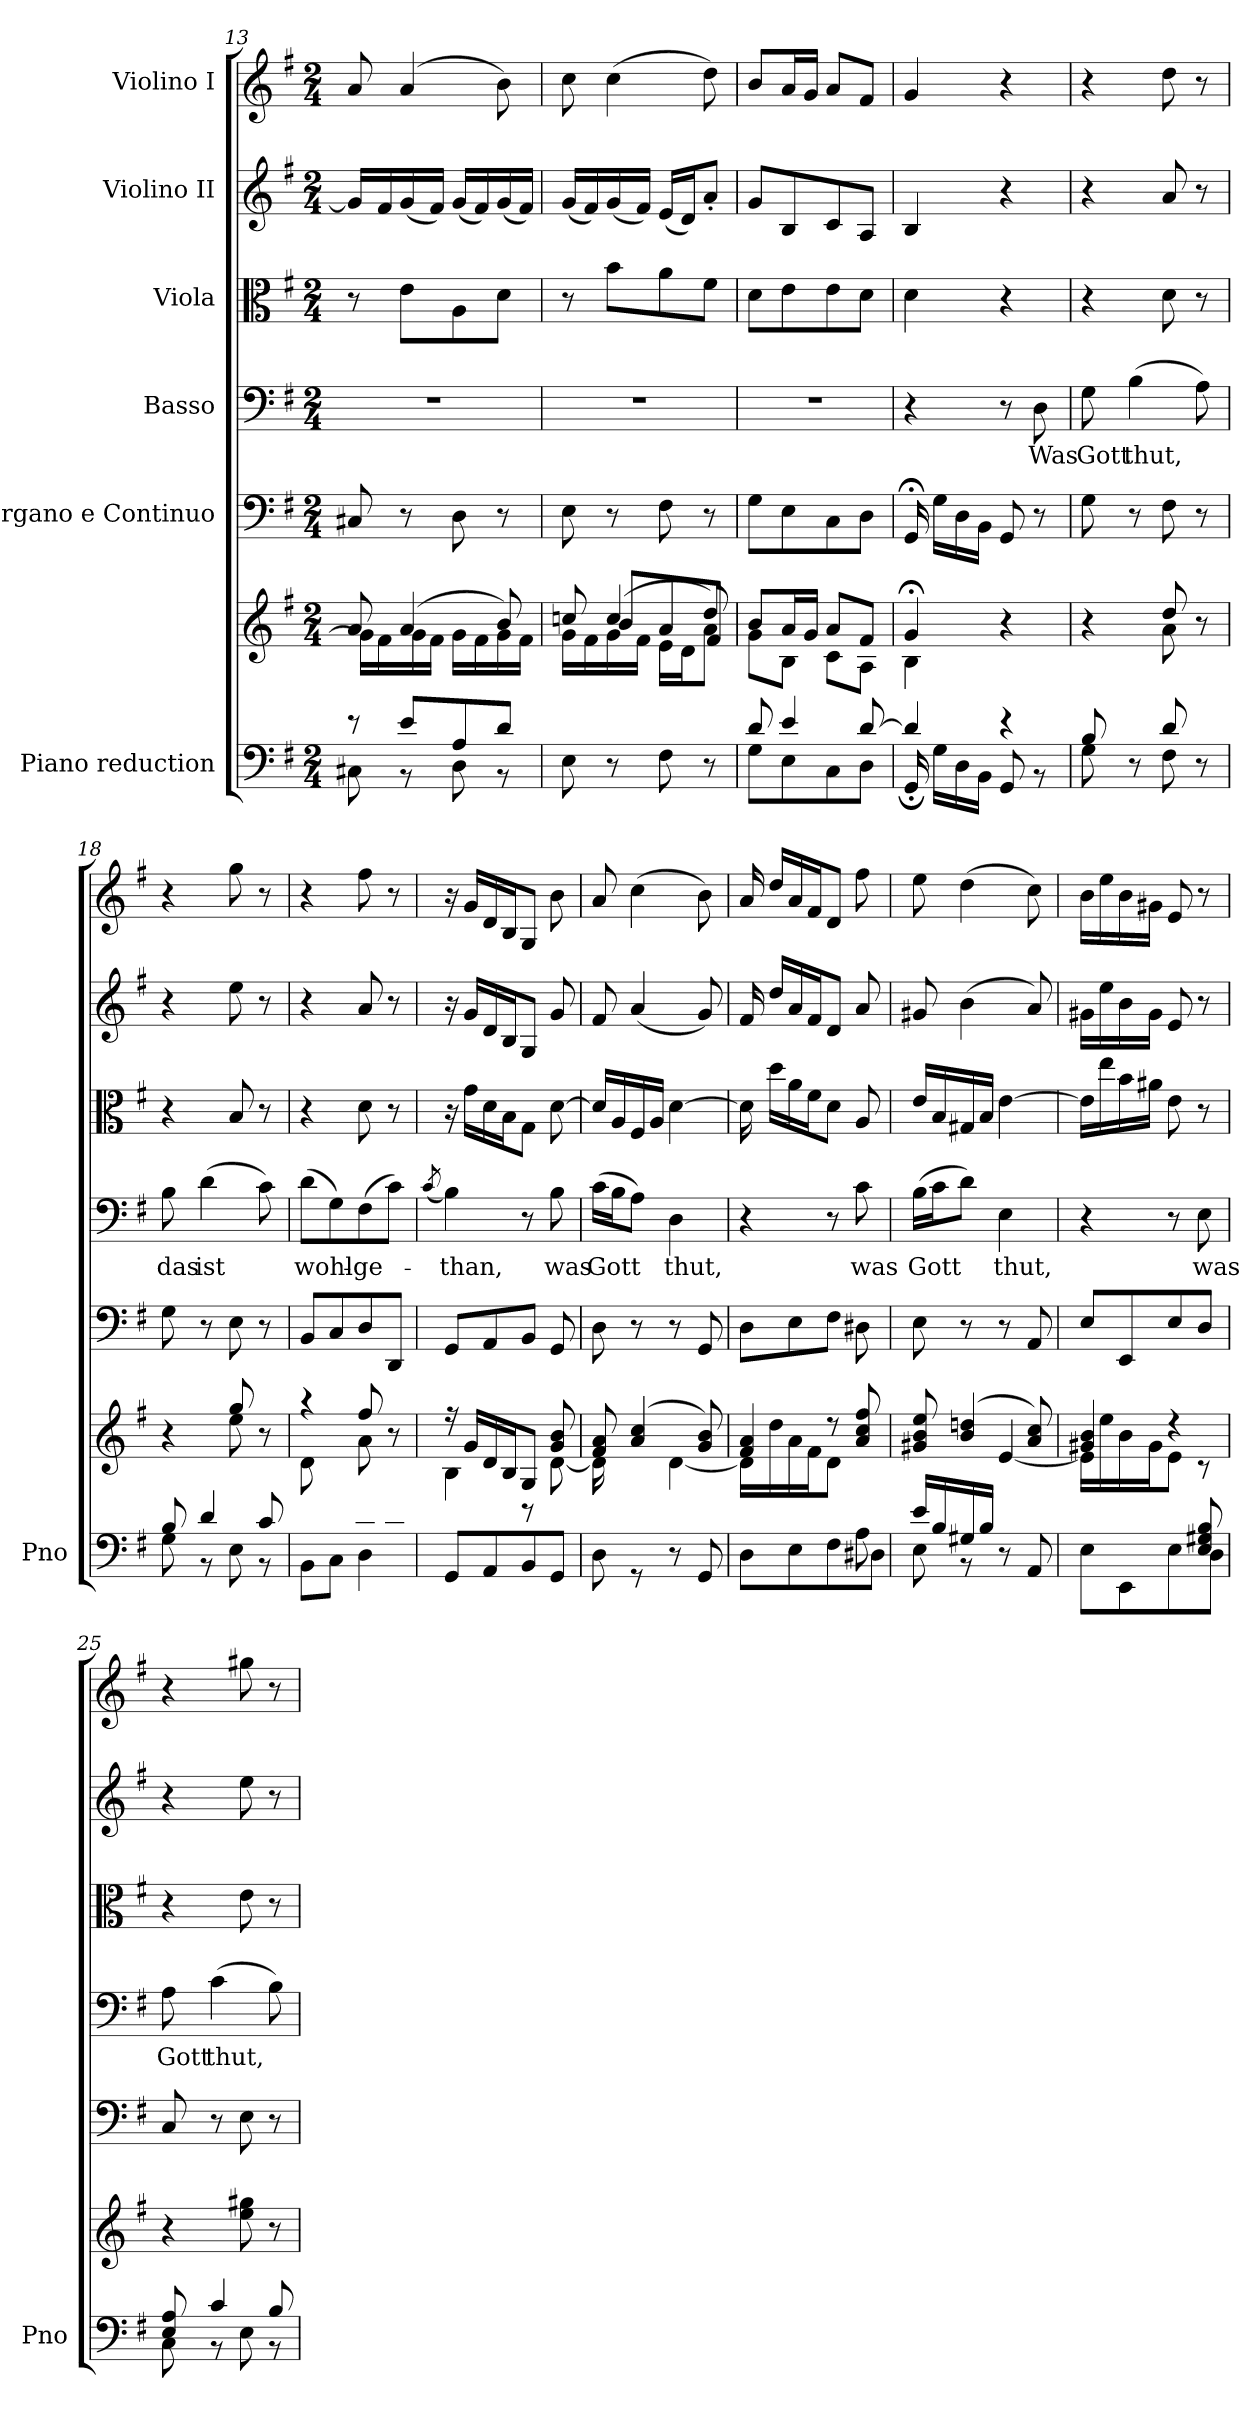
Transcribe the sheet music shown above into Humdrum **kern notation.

**kern	**kern	**kern	**kern	**text	**kern	**kern	**kern
*part6	*part6	*part5	*part4	*part4	*part3	*part2	*part1
*staff7	*staff6	*staff5	*staff4	*staff4	*staff3	*staff2	*staff1
*I"Piano reduction	*	*I"Organo e Continuo	*I"Basso	*	*I"Viola	*I"Violino II	*I"Violino I
*I'Pno	*	*	*	*	*	*	*
*clefF4	*clefG2	*clefF4	*clefF4	*	*clefC3	*clefG2	*clefG2
*k[f#]	*k[f#]	*k[f#]	*k[f#]	*	*k[f#]	*k[f#]	*k[f#]
*M2/4	*M2/4	*M2/4	*M2/4	*	*M2/4	*M2/4	*M2/4
=13	=13	=13	=13	=13	=13	=13	=13
*^	*^	*	*	*	*	*	*
8r	8C#X\	8a/	16g\LL]	8C#X/	2r	.	8r	16g/LL]	8a/
.	.	.	16f#\	.	.	.	.	16f#/	.
8e/L	8r	(4a/	16g\	8r	.	.	8e\L	(16g/	(4a/
.	.	.	16f#\JJ	.	.	.	.	16f#/JJ)	.
8A/	8D\	.	16g\LL	8D\	.	.	8A\	(16g/LL	.
.	.	.	16f#\	.	.	.	.	16f#/)	.
8d/J	8r	8b/)	16g\	8r	.	.	8d\J	(16g/	8b\)
.	.	.	16f#\JJ	.	.	.	.	16f#/JJ)	.
*v	*v	*	*	*	*	*	*	*	*
=14	=14	=14	=14	=14	=14	=14	=14	=14
*	*	*^	*	*	*	*	*	*
8E\	8ccn/	16g\LL	8ryy	8E\	2r	.	8r	(16g/LL	8cc\
.	.	16f#\	.	.	.	.	.	16f#/)	.
8r	(4cc/	16g\	8b/L	8r	.	.	8b\L	(16g/	(4cc\
.	.	16f#\JJ	.	.	.	.	.	16f#/JJ)	.
8F#\	.	16e\LL	8a/	8F#\	.	.	8a\	(16e/LL	.
.	.	16d\J	.	.	.	.	.	16d/J)	.
8r	8dd/)	8a\J	8f#/J	8r	.	.	8f#\J	8a'/J	8dd\)
*	*	*v	*v	*	*	*	*	*	*
=15	=15	=15	=15	=15	=15	=15	=15	=15
*^	*	*	*	*	*	*	*	*
8d/	8G\L	8b/L	8g\L	8G\L	2r	.	8d\L	8g/L	8b/L
4e/	8E\	16a/L	8B\J	8E\	.	.	8e\	8B/	16a/L
.	.	16g/JJ	.	.	.	.	.	.	16g/JJ
.	8C\	8a/L	8c\L	8C\	.	.	8e\	8c/	8a/L
[8d/	8D\J	8f#/J	8A\J	8D\J	.	.	8d\J	8A/J	8f#/J
=16	=16	=16	=16	=16	=16	=16	=16	=16	=16
4d/]	16GG;/	4g;</	4B\	16GG;</	4r	.	4d\	4B/	4g/
.	16G\LL	.	.	16G\LL	.	.	.	.	.
.	16D\	.	.	16D\	.	.	.	.	.
.	16BB\JJ	.	.	16BB\JJ	.	.	.	.	.
4r	8GG/	4r	4ryy	8GG/	8r	.	4r	4r	4r
!	!	!	!	!	!	!LO:LY:b	!	!	!
.	8r	.	.	8r	8D\	Was	.	.	.
=17	=17	=17	=17	=17	=17	=17	=17	=17	=17
!	!	!	!	!	!	!LO:LY:b	!	!	!
8B/	8G\	4r	4ryy	8G\	8G\	Gott	4r	4r	4r
!	!	!	!	!	!	!LO:LY:b	!	!	!
8r	8ryy	.	.	8r	(4B\	thut,	.	.	.
8d/	8F#\	8dd/	8a\	8F#\	.	.	8d\	8a/	8dd\
8r	8ryy	8r	8ryy	8r	8A\)	.	8r	8r	8r
=18	=18	=18	=18	=18	=18	=18	=18	=18	=18
!	!	!	!	!	!	!LO:LY:b	!	!	!
8B/	8G\	4r	4ryy	8G\	8B\	das	4r	4r	4r
!	!	!	!	!	!	!LO:LY:b	!	!	!
4d/	8r	.	.	8r	(4d\	ist	.	.	.
.	8E\	8gg/	8ee\	8E\	.	.	8B/	8ee\	8gg\
8c/	8r	8r	8ryy	8r	8c\)	.	8r	8r	8r
!!LO:PB:g=z
=19	=19	=19	=19	=19	=19	=19	=19	=19	=19
*	*	*	*^	*	*	*	*	*	*
!	!	!	!	!	!	!	!LO:LY:b	!	!	!
8ryy	8BB\L	4r	4ryy	8d\L	8BB/L	(8d\L	wohl-	4r	4r	4r
8G/	8C\J	.	.	4.ryy	8C/	8G\)	.	.	.	.
!	!	!	!	!	!	!	!LO:LY:b	!	!	!
8d/	4D\	8ff#/	8a\	.	8D/	(8F#\	-ge-	8d\	8a/	8ff#\
8c/J	.	8r	8ryy	.	8DD/J	8c\J)	.	8r	8r	8r
*v	*v	*	*	*	*	*	*	*	*	*
*	*v	*v	*v	*	*	*	*	*	*
=20	=20	=20	=20	=20	=20	=20	=20
.	.	.	(8qc/	.	.	.	.
*	*^	*	*	*	*	*	*
!	!	!	!	!	!LO:LY:b	!	!	!
8GG/L	16r	4B\	8GG/L	4B\)	-than,	16r	16r	16r
.	16g/LL	.	.	.	.	16g\LL	16g/LL	16g/LL
8AA/	16d/	.	8AA/	.	.	16d\	16d/	16d/
.	16B/J	.	.	.	.	16B\J	16B/J	16B/J
8BB/	8G/J	8r	8BB/J	8r	.	8G\J	8G/J	8G/J
!	!	!	!	!	!LO:LY:b	!	!	!
8GG/J	8g/ 8b/	[8d\	8GG/	8B\	was	[8d\	8g/	8b\
=21	=21	=21	=21	=21	=21	=21	=21	=21
*^	*	*	*	*	*	*	*	*
!	!	!	!	!	!	!LO:LY:b	!	!	!
16ryy	8D\	8f#/ 8a/	16d\LL]	8D\	(16c\LL	Gott	16d/LL]	8f#/	8a/
16A/	.	.	8.ryy	.	16B\J	.	16A/	.	.
16F#/	8r	(4a/ 4cc/	.	8r	8A\J)	.	16F#/	(4a/	(4cc\
16A/JJ	.	.	.	.	.	.	16A/JJ	.	.
!	!	!	!	!	!	!LO:LY:b	!	!	!
4ryy	8r	.	[4d\	8r	4D\	thut,	[4d\	.	.
.	8GG/	8g/ 8b/)	.	8GG/	.	.	.	8g/)	8b\)
=22	=22	=22	=22	=22	=22	=22	=22	=22	=22
4.ryy	8D\L	4f#/ 4a/	16d\LL]	8D\L	4r	.	16d\]	16f#/	16a/
.	.	.	16dd\	.	.	.	16dd\LL	16dd/LL	16dd/LL
.	8E\	.	16a\	8E\	.	.	16a\	16a/	16a/
.	.	.	16f#\J	.	.	.	16f#\J	16f#/J	16f#/J
.	8F#\	8r	8d\J	8F#\J	8r	.	8d\J	8d/J	8d/J
!	!	!	!	!	!	!LO:LY:b	!	!	!
8A\	8D#X\J	8a/ 8cc/ 8ff#/	8ryy	8D#X\	8c\	was	8A/	8a/	8ff#\
=23	=23	=23	=23	=23	=23	=23	=23	=23	=23
!	!	!	!	!	!	!LO:LY:b	!	!	!
16e/LL	8E\	8g#X/ 8b/ 8ee/	4ryy	8E\	(16B\LL	Gott	16e/LL	8g#X/	8ee\
16B/	.	.	.	.	16c\J	.	16B/	.	.
16G#X/	8r	(>4b/ 4ddn/	.	8r	8d\J)	.	16G#X/	(4b\	(4dd\
16B/JJ	.	.	.	.	.	.	16B/JJ	.	.
!	!	!	!	!	!	!LO:LY:b	!	!	!
4ryy	8r	.	[4e/	8r	4E\	thut,	[4e\	.	.
.	8AA/	8a/ 8cc/)	.	8AA/	.	.	.	8a/)	8cc\)
=24	=24	=24	=24	=24	=24	=24	=24	=24	=24
4ryy	8E\L	4g#X/ 4b/	16e\LL]	8E/L	4r	.	16e\LL]	16g#X\LL	16b\LL
.	.	.	16ee\	.	.	.	16ee\	16ee\	16ee\
.	8EE\	.	16b\	8EE/	.	.	16b\	16b\	16b\
.	.	.	16g#\J	.	.	.	16a#X\JJ	16g#\JJ	16g#X\JJ
8ryy	8E\	4r	8e\J	8E/	8r	.	8e\	8e/	8e/
!	!	!	!	!	!	!LO:LY:b	!	!	!
8E/ 8G#X/ 8B/	8D\J	.	8r	8D/J	8E\	was	8r	8r	8r
=25	=25	=25	=25	=25	=25	=25	=25	=25	=25
!	!	!	!	!	!	!LO:LY:b	!	!	!
*	*	*v	*v	*	*	*	*	*	*
8E/ 8A/	8C\	4r	8C/	8A\	Gott	4r	4r	4r
!	!	!	!	!	!LO:LY:b	!	!	!
4c/	8r	.	8r	(4c\	thut,	.	.	.
.	8E\	8ee\ 8gg#X\	8E\	.	.	8e\	8ee\	8gg#X\
8B/	8r	8r	8r	8B\)	.	8r	8r	8r
*v	*v	*	*	*	*	*	*	*
=	=	=	=	=	=	=	=
*-	*-	*-	*-	*-	*-	*-	*-
